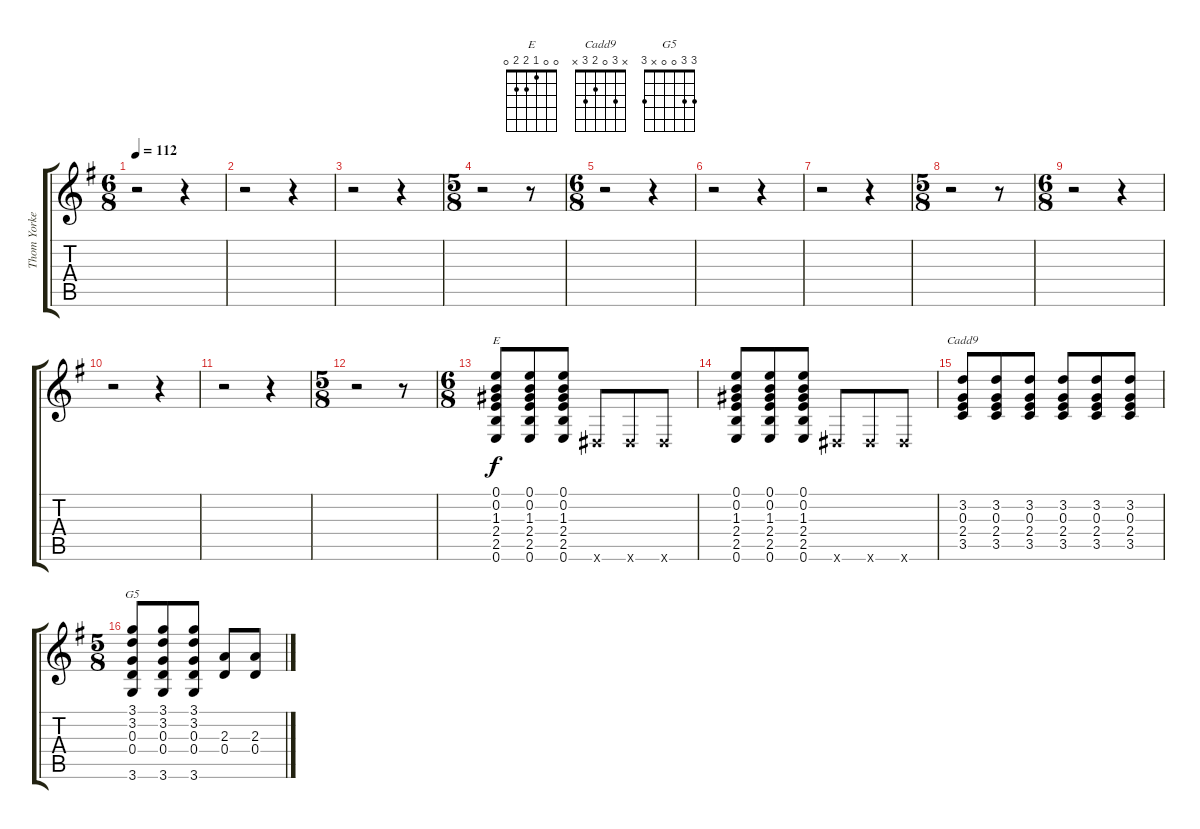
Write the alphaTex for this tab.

\track ("Thom Yorke (Guitar)" "Thom Yorke") {instrument distortionguitar}
\staff {score tabs}
\tuning (E4 B3 G3 D3 A2 E2) {hide}
\chord ("E" 0 0 1 2 2 0)
\chord ("Cadd9" x 3 0 2 3 x)
\chord ("G5" 3 3 0 0 x 3)
\ts (6 8)
\tempo 112
\clef g2
\ks g
r.2{dy f} r.4 |
r.2 r.4 |
r.2 r.4 |
\ts (5 8)
r.2 r.8 |
\ts (6 8)
r.2 r.4 |
r.2 r.4 |
r.2 r.4 |
\ts (5 8)
r.2 r.8 |
\ts (6 8)
r.2 r.4 |
r.2 r.4 |
r.2 r.4 |
\ts (5 8)
r.2 r.8 |
\ts (6 8)
(0.1 0.2 1.3 2.4 2.5 0.6).8{ch "E"} (0.1 0.2 1.3 2.4 2.5 0.6).8 (0.1 0.2 1.3 2.4 2.5 0.6).8 -1.6{x}.8 -1.6{x}.8 -1.6{x}.8 |
(0.1 0.2 1.3 2.4 2.5 0.6).8 (0.1 0.2 1.3 2.4 2.5 0.6).8 (0.1 0.2 1.3 2.4 2.5 0.6).8 -1.6{x}.8 -1.6{x}.8 -1.6{x}.8 |
(3.2 0.3 2.4 3.5).8{ch "Cadd9"} (3.2 0.3 2.4 3.5).8 (3.2 0.3 2.4 3.5).8 (3.2 0.3 2.4 3.5).8 (3.2 0.3 2.4 3.5).8 (3.2 0.3 2.4 3.5).8 |
\ts (5 8)
(3.1 3.2 0.3 0.4 3.6).8{ch "G5"} (3.1 3.2 0.3 0.4 3.6).8 (3.1 3.2 0.3 0.4 3.6).8 (2.3 0.4).8 (2.3 0.4).8
